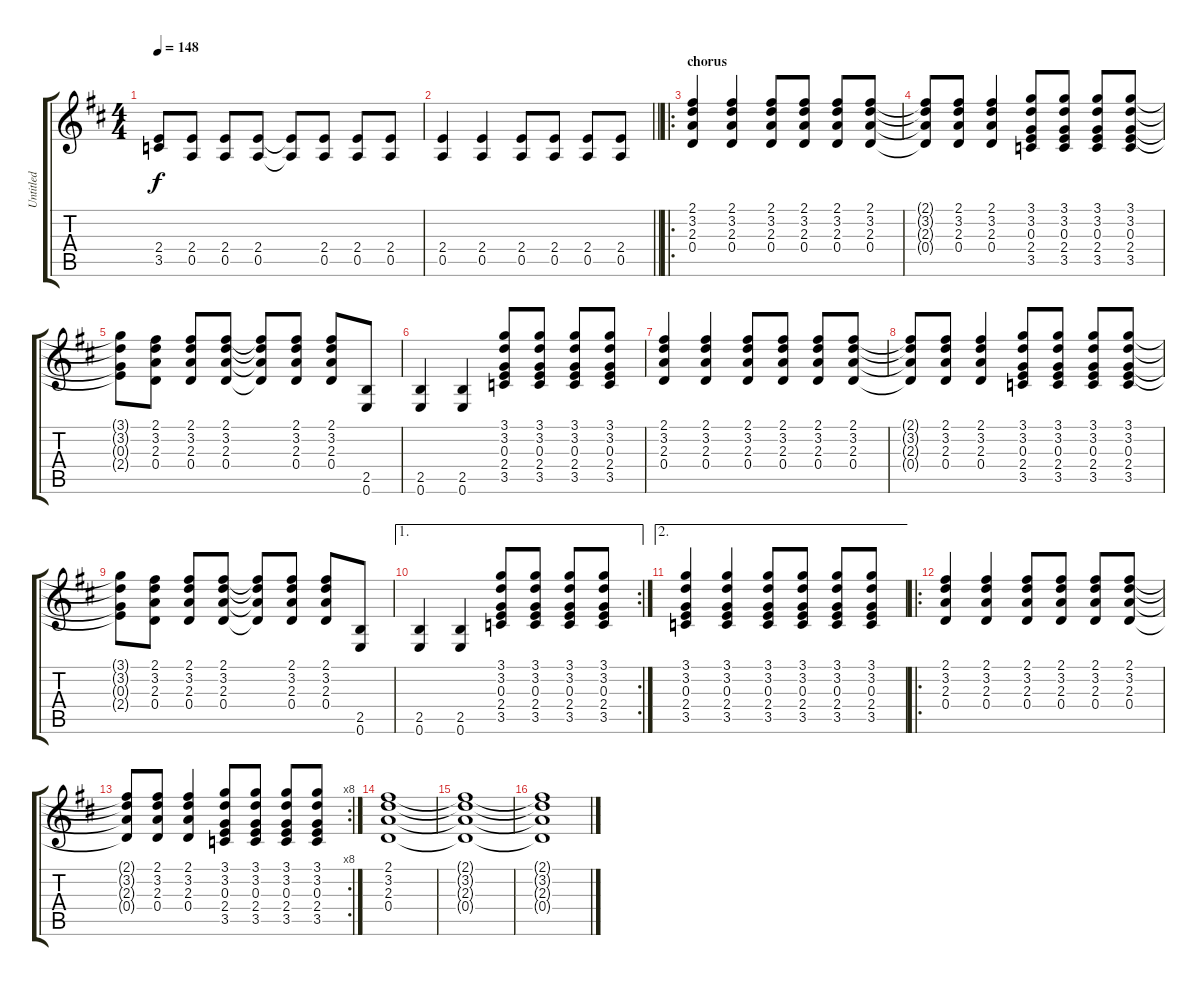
\track ("Untitled" "Untitled") {instrument overdrivenguitar}
\staff {score tabs}
\tuning (E4 B3 G3 D3 A2 E2) {hide}
\ts (4 4)
\tempo 148
\clef g2
\ks d
(2.4{t} 3.5{t}).8{dy f} (2.4 0.5).8 (2.4 0.5).8 (2.4 0.5).8 (2.4{t} 0.5{t}).8 (2.4 0.5).8 (2.4 0.5).8 (2.4 0.5).8 |
\barLineRight lightlight
(2.4 0.5).4 (2.4 0.5).4 (2.4 0.5).8 (2.4 0.5).8 (2.4 0.5).8 (2.4 0.5).8 |
\ro
\section ("" "chorus")
(2.1 3.2 2.3 0.4).4 (2.1 3.2 2.3 0.4).4 (2.1 3.2 2.3 0.4).8 (2.1 3.2 2.3 0.4).8 (2.1 3.2 2.3 0.4).8 (2.1 3.2 2.3 0.4).8 |
(2.1{t} 3.2{t} 2.3{t} 0.4{t}).8 (2.1 3.2 2.3 0.4).8 (2.1 3.2 2.3 0.4).4 (3.1 3.2 0.3 2.4 3.5).8 (3.1 3.2 0.3 2.4 3.5).8 (3.1 3.2 0.3 2.4 3.5).8 (3.1 3.2 0.3 2.4 3.5).8 |
(3.1{t} 3.2{t} 0.3{t} 2.4{t}).8 (2.1 3.2 2.3 0.4).8 (2.1 3.2 2.3 0.4).8 (2.1 3.2 2.3 0.4).8 (2.1{t} 3.2{t} 2.3{t} 0.4{t}).8 (2.1 3.2 2.3 0.4).8 (2.1 3.2 2.3 0.4).8 (2.5 0.6).8 |
(2.5 0.6).4 (2.5 0.6).4 (3.1 3.2 0.3 2.4 3.5).8 (3.1 3.2 0.3 2.4 3.5).8 (3.1 3.2 0.3 2.4 3.5).8 (3.1 3.2 0.3 2.4 3.5).8 |
(2.1 3.2 2.3 0.4).4 (2.1 3.2 2.3 0.4).4 (2.1 3.2 2.3 0.4).8 (2.1 3.2 2.3 0.4).8 (2.1 3.2 2.3 0.4).8 (2.1 3.2 2.3 0.4).8 |
(2.1{t} 3.2{t} 2.3{t} 0.4{t}).8 (2.1 3.2 2.3 0.4).8 (2.1 3.2 2.3 0.4).4 (3.1 3.2 0.3 2.4 3.5).8 (3.1 3.2 0.3 2.4 3.5).8 (3.1 3.2 0.3 2.4 3.5).8 (3.1 3.2 0.3 2.4 3.5).8 |
(3.1{t} 3.2{t} 0.3{t} 2.4{t}).8 (2.1 3.2 2.3 0.4).8 (2.1 3.2 2.3 0.4).8 (2.1 3.2 2.3 0.4).8 (2.1{t} 3.2{t} 2.3{t} 0.4{t}).8 (2.1 3.2 2.3 0.4).8 (2.1 3.2 2.3 0.4).8 (2.5 0.6).8 |
\ae 1
\rc 2
(2.5 0.6).4 (2.5 0.6).4 (3.1 3.2 0.3 2.4 3.5).8 (3.1 3.2 0.3 2.4 3.5).8 (3.1 3.2 0.3 2.4 3.5).8 (3.1 3.2 0.3 2.4 3.5).8 |
\ae 2
(3.1 3.2 0.3 2.4 3.5).4 (3.1 3.2 0.3 2.4 3.5).4 (3.1 3.2 0.3 2.4 3.5).8 (3.1 3.2 0.3 2.4 3.5).8 (3.1 3.2 0.3 2.4 3.5).8 (3.1 3.2 0.3 2.4 3.5).8 |
\ro
(2.1 3.2 2.3 0.4).4 (2.1 3.2 2.3 0.4).4 (2.1 3.2 2.3 0.4).8 (2.1 3.2 2.3 0.4).8 (2.1 3.2 2.3 0.4).8 (2.1 3.2 2.3 0.4).8 |
\rc 8
(2.1{t} 3.2{t} 2.3{t} 0.4{t}).8 (2.1 3.2 2.3 0.4).8 (2.1 3.2 2.3 0.4).4 (3.1 3.2 0.3 2.4 3.5).8 (3.1 3.2 0.3 2.4 3.5).8 (3.1 3.2 0.3 2.4 3.5).8 (3.1 3.2 0.3 2.4 3.5).8 |
(2.1 3.2 2.3 0.4).1 |
(2.1{t} 3.2{t} 2.3{t} 0.4{t}).1 |
(2.1{t} 3.2{t} 2.3{t} 0.4{t}).1
